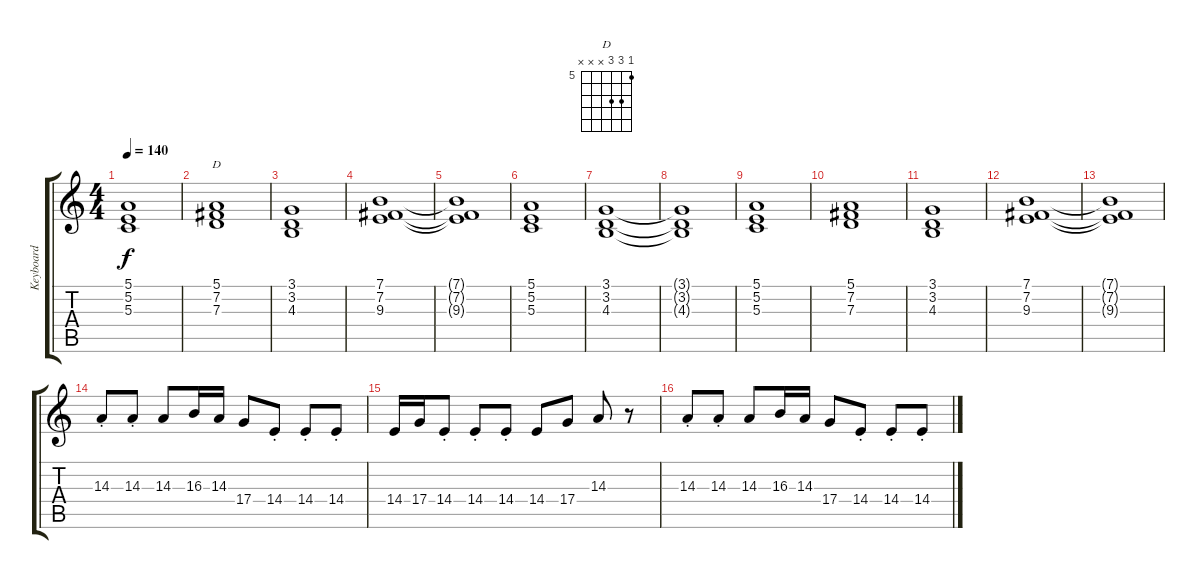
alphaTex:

\track ("Keyboard" "Keyboard") {instrument stringensemble1}
\staff {score tabs}
\tuning (E4 B3 G3 D3 A2 E2) {hide}
\chord ("D" 5 7 7 x x x) {firstfret 5}
\ts (4 4)
\tempo 140
\clef g2
\ks c
(5.1 5.2 5.3).1{dy f} |
(5.1 7.2 7.3).1{ch "D"} |
(3.1 3.2 4.3).1 |
(7.1 7.2 9.3).1 |
(7.1{t} 7.2{t} 9.3{t}).1 |
(5.1 5.2 5.3).1 |
(3.1 3.2 4.3).1 |
(3.1{t} 3.2{t} 4.3{t}).1 |
(5.1 5.2 5.3).1 |
(5.1 7.2 7.3).1 |
(3.1 3.2 4.3).1 |
(7.1 7.2 9.3).1 |
(7.1{t} 7.2{t} 9.3{t}).1 |
14.3{st}.8{instrument flute} 14.3{st}.8 14.3.8 16.3.16 14.3.16 17.4.8 14.4{st}.8 14.4{st}.8 14.4{st}.8 |
14.4.16 17.4.16 14.4{st}.8 14.4{st}.8 14.4{st}.8 14.4.8 17.4.8 14.3.8 r.8 |
14.3{st}.8 14.3{st}.8 14.3.8 16.3.16 14.3.16 17.4.8 14.4{st}.8 14.4{st}.8 14.4{st}.8
